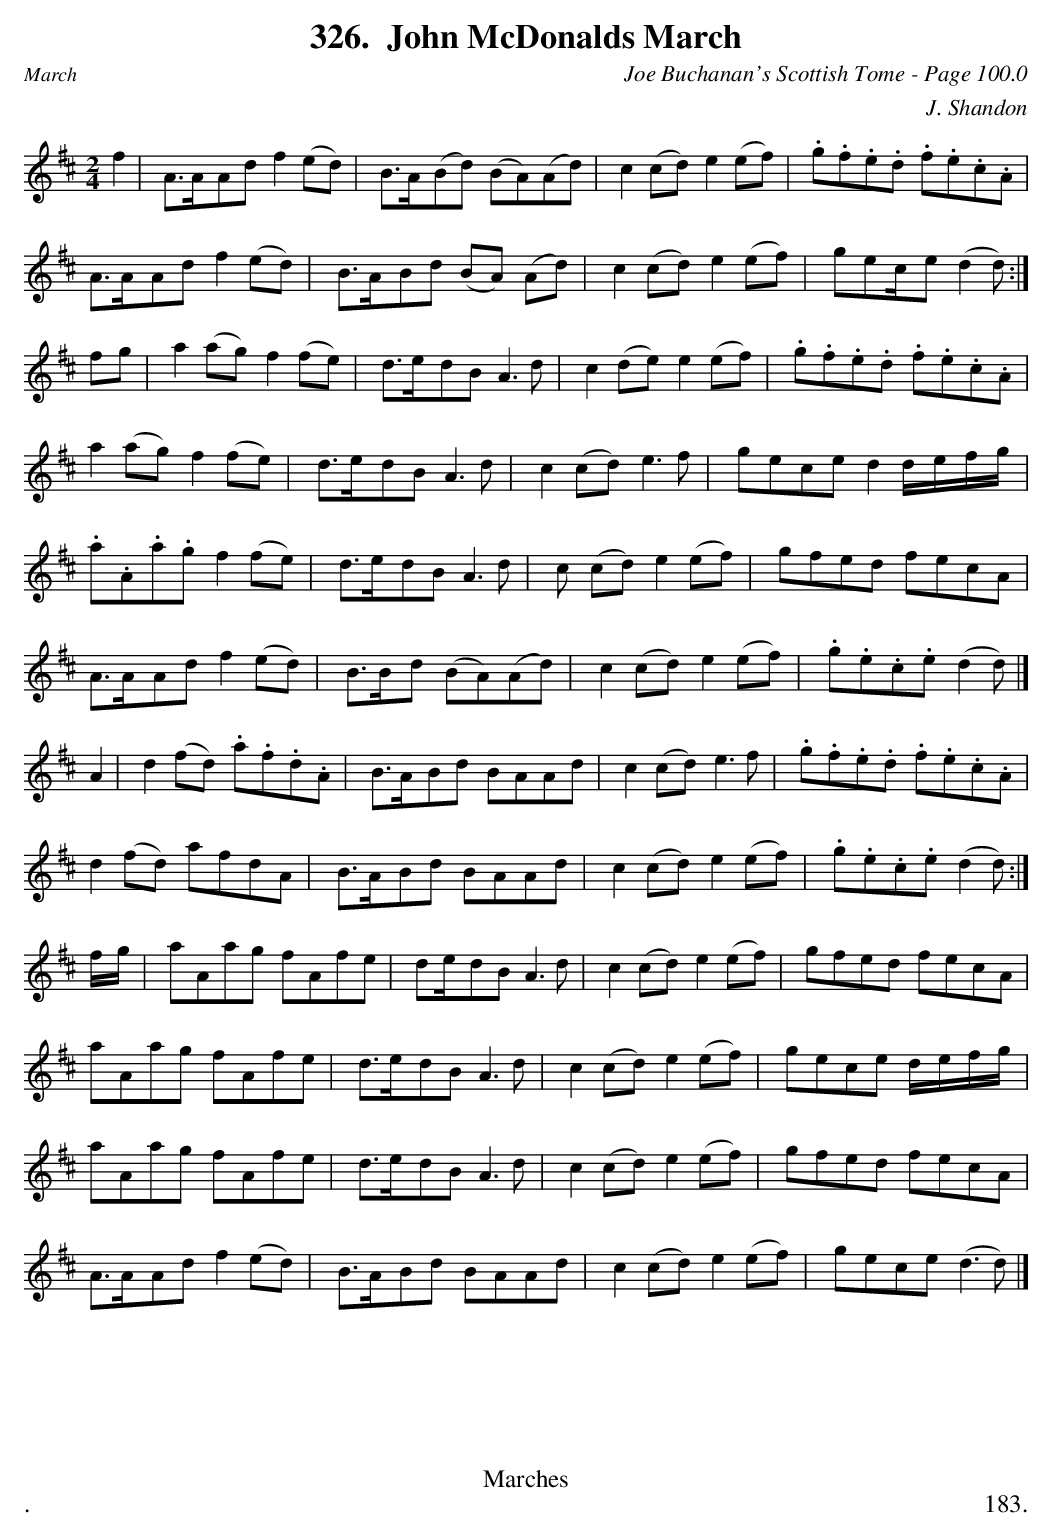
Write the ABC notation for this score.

X:1
T:John McDonalds March
C:Joe Buchanan's Scottish Tome - Page 100.0
C:J. Shandon
L:1/8
M:2/4
K:D
f2 | A>AAd f2 (ed) | B>A(Bd) (BA)(Ad) | c2 (cd) e2 (ef) | .g.f.e.d .f.e.c.A |
A>AAd f2 (ed) | B>ABd (BA) (Ad) | c2 (cd) e2 (ef) | gec/e (d2 d) :|
fg | a2 (ag) f2 (fe) | d>edB A3 d | c2 (de)e2 (ef) | .g.f.e.d .f.e.c.A |
a2 (ag) f2 (fe) | d>edB A3 d | c2 (cd) e3 f | gece d2 d/e/f/g/ |
.a.A.a.g f2 (fe) | d>edB A3 d | c (cd) e2 (ef) | gfed fecA |
A>AAd f2 (ed) | B>Bd (BA)(Ad) | c2 (cd) e2 (ef) | .g.e.c.e (d2 d) |]
A2 | d2 (fd) .a.f.d.A | B>ABd BAAd | c2 (cd) e3 f | .g.f.e.d .f.e.c.A |
d2 (fd) afdA | B>ABd BAAd | c2 (cd) e2 (ef) | .g.e.c.e (d2 d) :|
f/g/ | aAag fAfe | de/dB A3 d | c2 (cd) e2 (ef) | gfed fecA |
aAag fAfe | d>edB A3 d | c2 (cd) e2 (ef) | gece d/e/f/g/ |
aAag fAfe | d>edB A3 d | c2 (cd) e2 (ef) | gfed fecA |
A>AAd f2 (ed) | B>ABd BAAd | c2 (cd) e2 (ef) | gece (d3 d) |]
